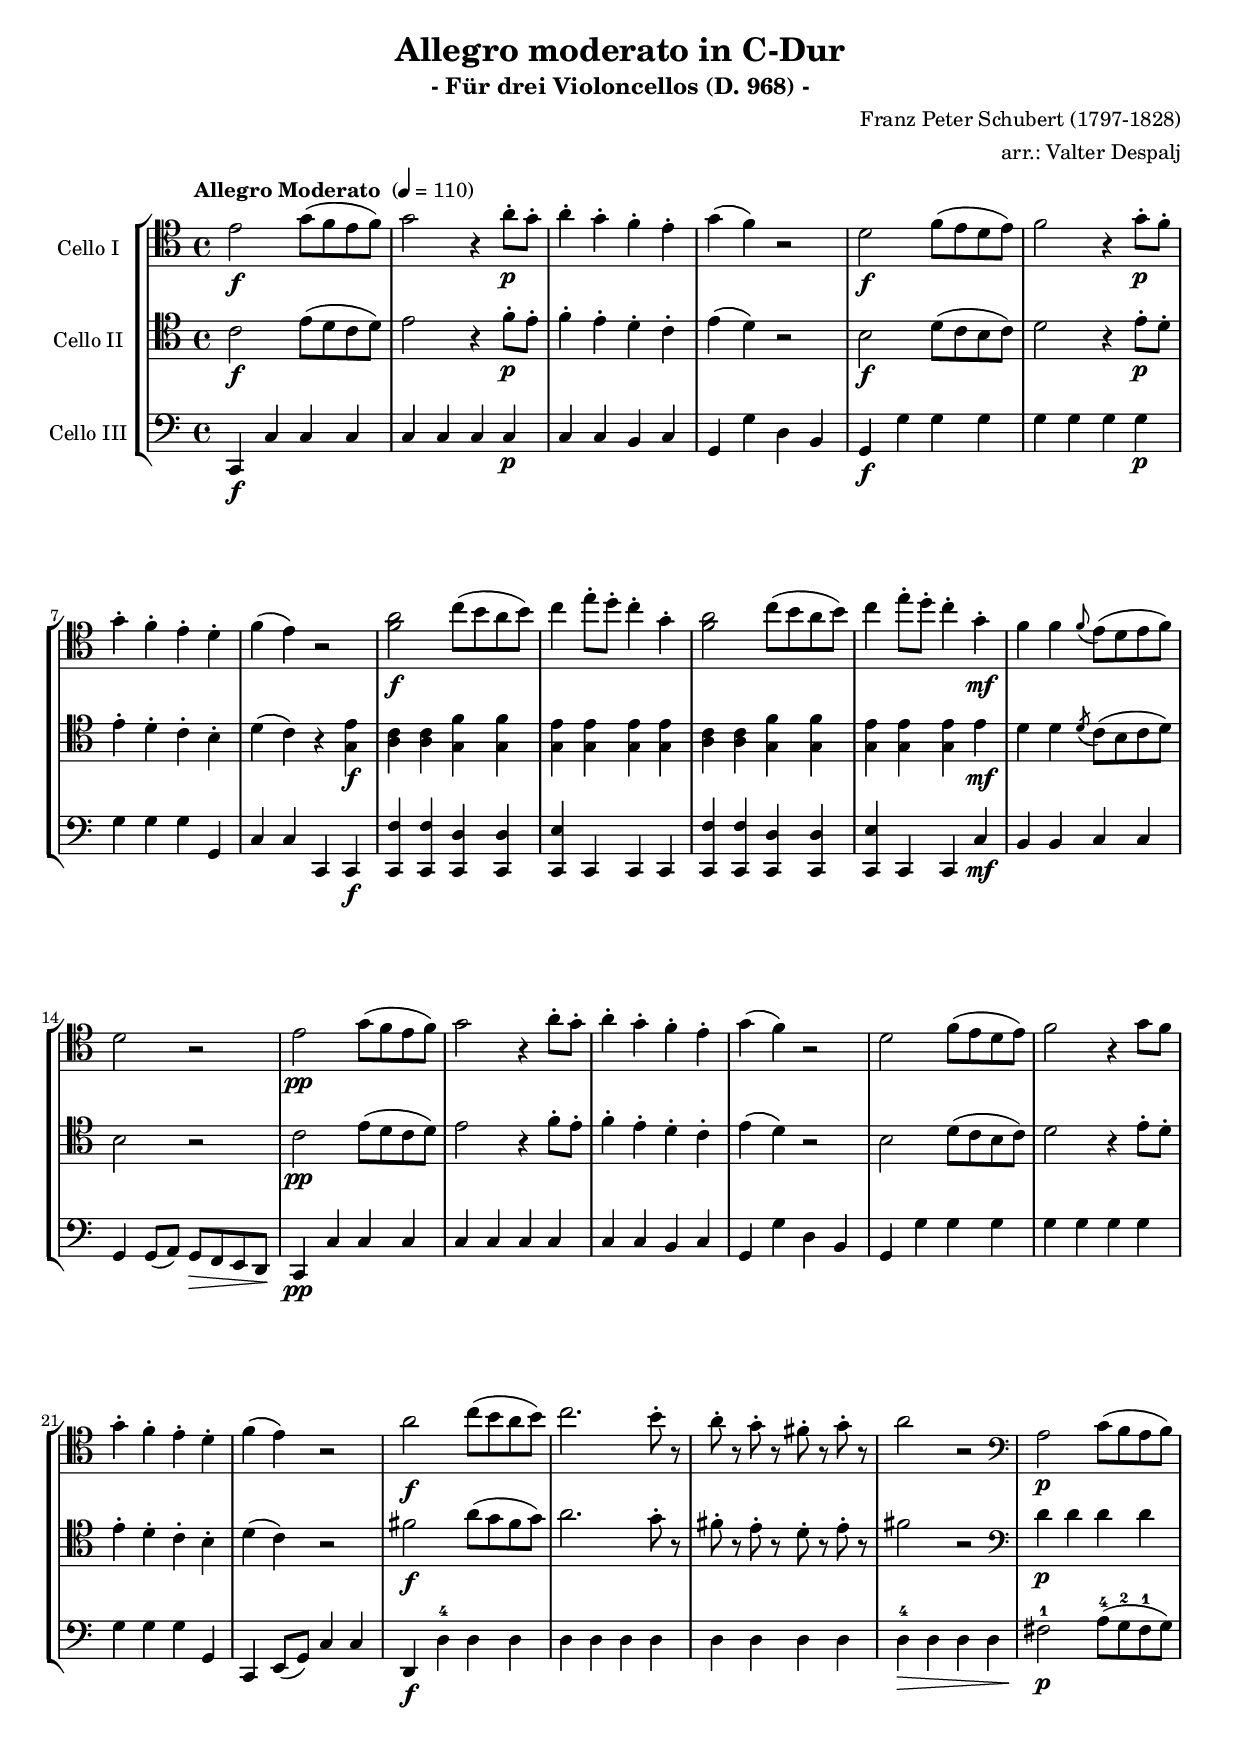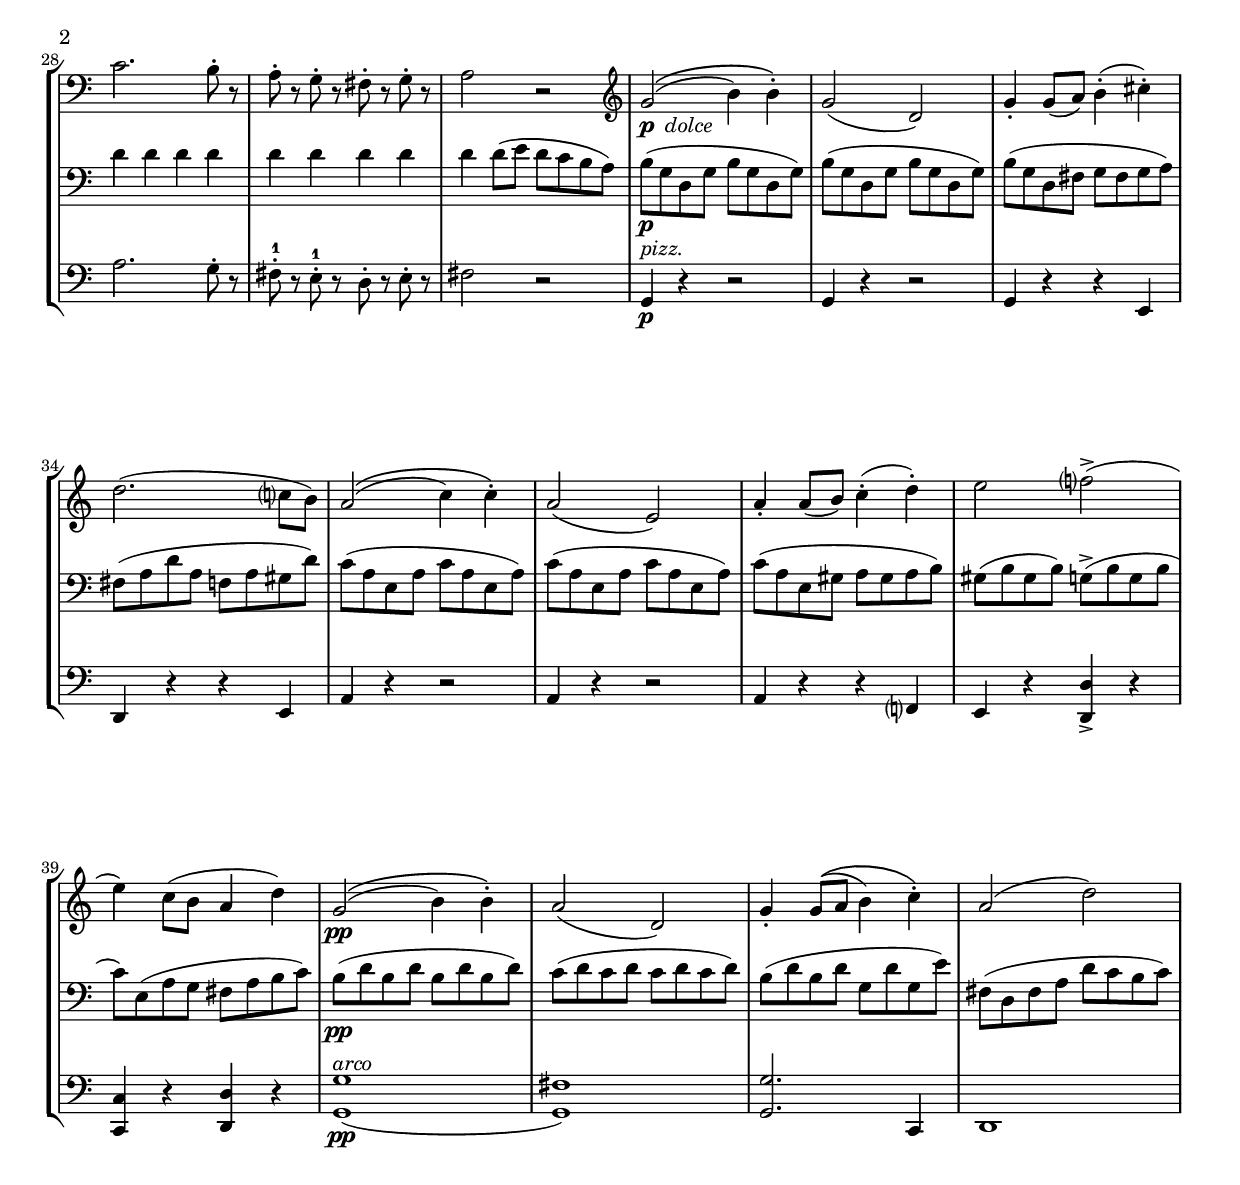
\version "2.14.2"
\include "deutsch.ly"

#(set-global-staff-size 18)

\header {
  title = "Allegro moderato in C-Dur"
  subtitle = "- Für drei Violoncellos (D. 968) -"
  composer = "Franz Peter Schubert (1797-1828)"
  arranger = "arr.: Valter Despalj"
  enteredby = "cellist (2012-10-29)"
}

voiceconsts = {
 \key c \major
 \time 4/4
 \clef "tenor"
% \numericTimeSignature
 \compressFullBarRests
 \tempo "Allegro Moderato " 4=110
}

%minstr = "harpsichord"
mihi = "clarinet"
%minstr = "accordion"
milo = "bassoon"

arco = \markup \italic "arco"
pdol = \markup { \dynamic p \italic " dolce" }
pizz = \markup \italic "pizz."

va = \relative c' {
  \voiceconsts

  e2\f g8( f e f)
  g2 r4 a8-.\p g-.
  a4-. g-. f-. e-.
  g( f) r2
  d\f f8( e d e)

  f2 r4 g8-.\p f-.
  g4-. f-. e-. d-.
  f( e) r2
  <f a>\f c'8( h a h)
  c4 e8-. d-. c4-. g-.
  <f a>2 c'8( h a h)

  c4 e8-. d-. c4-. g-.\mf
  f f \appoggiatura f8 e( d e f)
  d2 r
  e\pp g8( f e f)
  g2 r4 a8-. g-.

  a4-. g-. f-. e-.
  g( f) r2
  d2 f8( e d e)
  f2 r4 g8 f
  g4-. f-. e-. d-.
  f( e) r2

  a\f c8( h a h)
  c2. h8-. r
  a-. r g-. r fis-. r g-. r
  a2 r \clef "bass"
  a,\p c8( h a h)
  c2. h8-. r

  a-. r g-. r fis-. r g-. r
  a2 r \clef "treble"
  g'\((_\pdol h4) h\)-.
  g2( d)
  g4-. g8( a) h4(-. cis)-.

  d2.( c?8 h)
  a2\(( c4) c\)-.
  a2( e)
  a4-. a8( h) c4(-. d)-.
  e2 f?(->
  e4) c8( h a4 d)
  g,2\((\pp h4) h\)-.
  a2( d,)
  g4-. g8\(( a h4) c\)-.
  a2( d)
}

vb = \relative c' {
  \voiceconsts

  c2\f e8( d c d)
  e2 r4 f8-.\p e-.
  f4-. e-. d-. c-.
  e( d) r2
  h\f d8( c h c)

  d2 r4 e8-.\p d-.
  e4-. d-. c-. h-.
  d( c) r <g e'>\f
  <a c> <a c> <g f'> <g f'>
  <g e'> <g e'> <g e'> <g e'>
  <a c> <a c> <g f'> <g f'>

  <g e'> <g e'> <g e'> e'\mf
  d d \acciaccatura d8 c( h c d)
  h2 r
  c\pp e8( d c d)
  e2 r4 f8-. e-.

  f4-. e-. d-. c-.
  e( d) r2
  h d8( c h c)
  d2 r4 e8-. d-.
  e4-. d-. c-. h-.
  d( c) r2

  fis\f a8( g fis g)
  a2. g8-. r
  fis-. r e-. r d-. r e-. r
  fis2 r \clef "bass"
  d4\p d d d
  d d d d

  d d d d
  d d8( e d c h a)
  h(\p g d g h g d g)
  h( g d g h g d g)
  h( g d fis g fis g a)

  fis( a d a f a gis d')
  c( a e a c a e a)
  c( a e a c a e a)
  c( a e gis a gis a h)
  gis( h gis h) g(-> h g h

  c) e,( a g fis a h c)
  h(\pp d h d h d h d)
  c( d c d c d c d)
  h( d h d g, d' g, e')
  fis,( d fis a d c h c)
}

vc = \relative c, {
  \voiceconsts
  \clef "bass"

  c4\f c' c c
  c c c c\p
  c c h c
  g g' d h
  g\f g' g g

  g g g g\p
  g g g g,
  c c c, c\f
  <c f'> <c f'> <c d'> <c d'>
  <c e'> c c c
  <c f'> <c f'> <c d'> <c d'>

  <c e'> c c c'\mf
  h h c c
  g g8( a) g\> f e d\!
  c4\pp c' c c
  c c c c

  c c h c
  g g' d h
  g g' g g
  g g g g
  g g g g,
  c, e8( g) c4 c

  d,\f d'-4 d d
  d d d d
  d d d d
  d-4\> d d d
  fis2-1\!\p a8(-4 g-2 fis-1 g)
  a2. g8-. r

  fis-.-1 r e-.-1 r d-. r e-. r
  fis2 r
  g,4\p^\pizz r r2
  g4 r r2
  g4 r r e

  d r r e
  a r r2
  a4 r r2
  a4 r r f?
  e r <d d'>-> r
  <c c'> r <d d'> r
  <g g'>1(\pp^\arco
  <g fis'>)
  <g g'>2. c,4
  d1
}


music = \new StaffGroup <<
      \new Staff {
	\set Staff.midiInstrument = \mihi
	\set Staff.instrumentName = #"Cello I"
	\transpose c c { \va }
      }

      \new Staff {
	\set Staff.midiInstrument = \milo
	\set Staff.instrumentName = #"Cello II"
	\transpose c c { \vb }
      }

      \new Staff {
	\set Staff.midiInstrument = \milo
	\set Staff.instrumentName = #"Cello III"
	\transpose c c { \vc }
      }
>>

\book {
  \score {
    \music
    \layout {}
  }

  \score {
    \unfoldRepeats \music

    \midi {
      \context {
        \Score
      }
    }
  }
}
